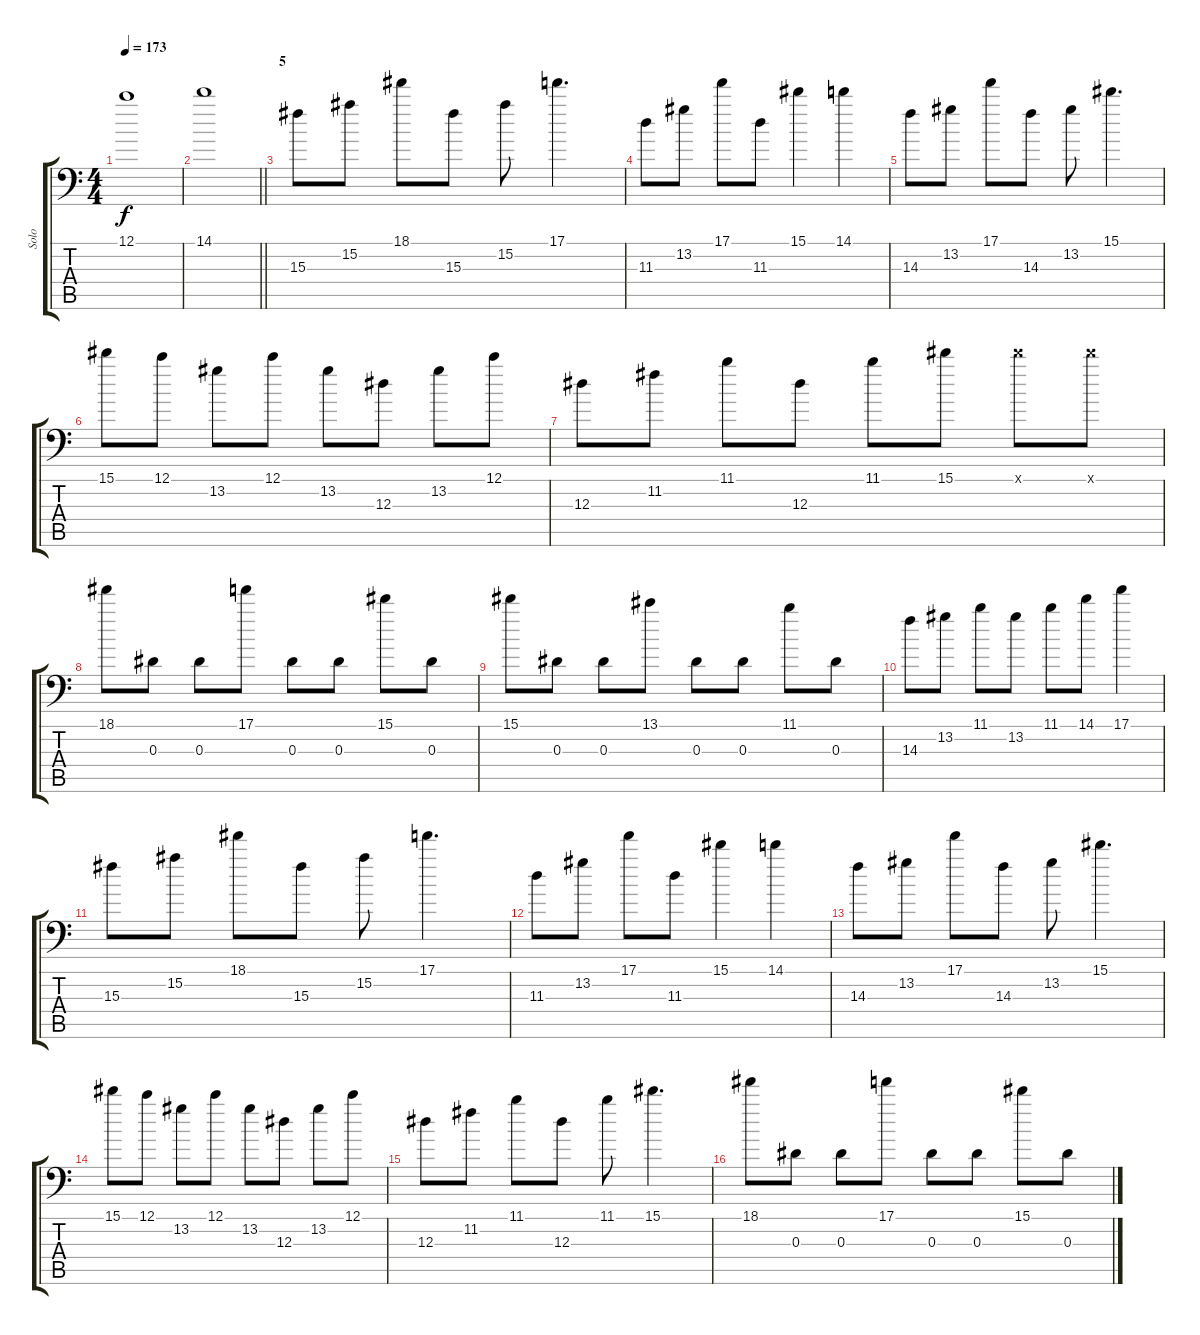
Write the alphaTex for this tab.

\track ("Solo" "Solo") {instrument distortionguitar}
\staff {score tabs}
\tuning (C4 G3 Eb3 Bb2 F2 Bb1) {hide}
\ts (4 4)
\tempo 173
\clef f4
\ks c
12.1.1{dy f} |
\barLineRight lightlight
14.1.1 |
\section ("" "5")
15.3.8 15.2.8 18.1.8 15.3.8 15.2.8 17.1.4{d} |
11.3.8 13.2.8 17.1.8 11.3.8 15.1.4 14.1.4 |
14.3.8 13.2.8 17.1.8 14.3.8 13.2.8 15.1.4{d} |
15.1.8 12.1.8 13.2.8 12.1.8 13.2.8 12.3.8 13.2.8 12.1.8 |
12.3.8 11.2.8 11.1.8 12.3.8 11.1.8 15.1.8 15.1{x}.8 15.1{x}.8 |
18.1.8 0.3.8 0.3.8 17.1.8 0.3.8 0.3.8 15.1.8 0.3.8 |
15.1.8 0.3.8 0.3.8 13.1.8 0.3.8 0.3.8 11.1.8 0.3.8 |
14.3.8 13.2.8 11.1.8 13.2.8 11.1.8 14.1.8 17.1.4 |
15.3.8 15.2.8 18.1.8 15.3.8 15.2.8 17.1.4{d} |
11.3.8 13.2.8 17.1.8 11.3.8 15.1.4 14.1.4 |
14.3.8 13.2.8 17.1.8 14.3.8 13.2.8 15.1.4{d} |
15.1.8 12.1.8 13.2.8 12.1.8 13.2.8 12.3.8 13.2.8 12.1.8 |
12.3.8 11.2.8 11.1.8 12.3.8 11.1.8 15.1.4{d} |
18.1.8 0.3.8 0.3.8 17.1.8 0.3.8 0.3.8 15.1.8 0.3.8
